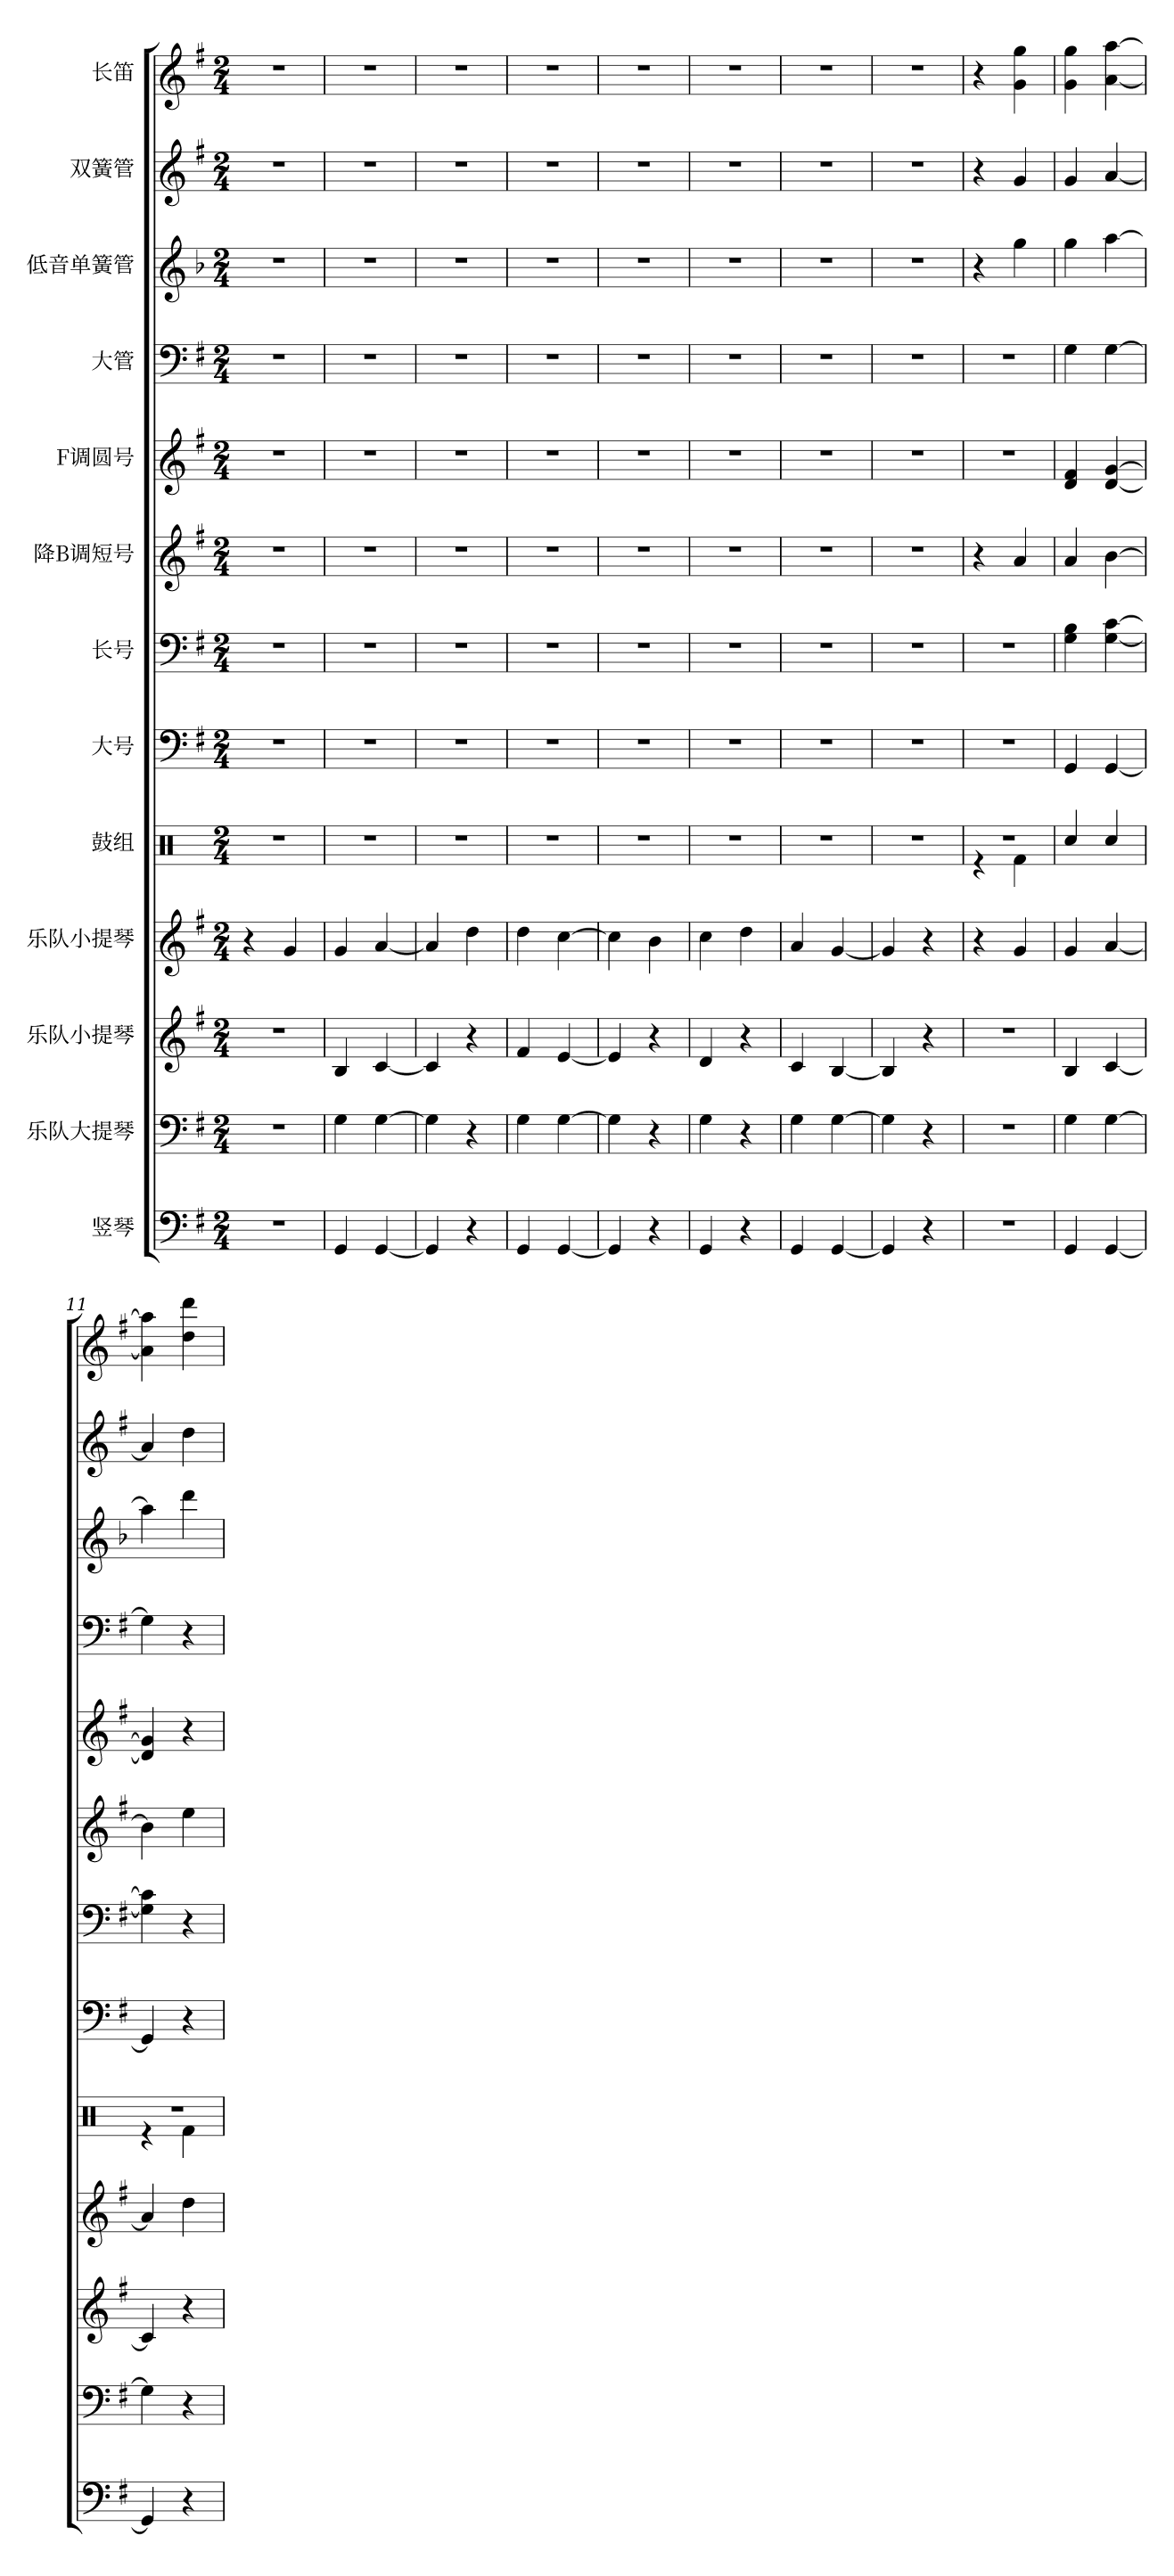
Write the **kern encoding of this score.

**kern	**kern	**kern	**kern	**kern	**kern	**kern	**kern	**kern	**kern	**kern	**kern	**kern
*part13	*part12	*part11	*part10	*part9	*part8	*part7	*part6	*part5	*part4	*part3	*part2	*part1
*staff13	*staff12	*staff11	*staff10	*staff9	*staff8	*staff7	*staff6	*staff5	*staff4	*staff3	*staff2	*staff1
*I"竖琴	*I"乐队大提琴	*I"乐队小提琴	*I"乐队小提琴	*I"鼓组	*I"大号	*I"长号	*I"降B调短号	*I"F调圆号	*I"大管	*I"低音单簧管	*I"双簧管	*I"长笛
*clefF4	*clefF4	*clefG2	*clefG2	*clefX	*clefF4	*clefF4	*clefG2	*clefG2	*clefF4	*clefG2	*clefG2	*clefG2
*	*	*	*	*	*	*	*ITrd1c2	*ITrd4c7	*	*ITrd8c14	*	*
*k[f#]	*k[f#]	*k[f#]	*k[f#]	*k[]	*k[f#]	*k[f#]	*k[b-]	*k[]	*k[f#]	*k[b-]	*k[f#]	*k[f#]
*M2/4	*M2/4	*M2/4	*M2/4	*M2/4	*M2/4	*M2/4	*M2/4	*M2/4	*M2/4	*M2/4	*M2/4	*M2/4
*MM250	*MM250	*MM250	*MM250	*MM250	*MM250	*MM250	*MM250	*MM250	*MM250	*MM250	*MM250	*MM250
=1	=1	=1	=1	=1	=1	=1	=1	=1	=1	=1	=1	=1
2r	2r	2r	4r	2r	2r	2r	2r	2r	2r	2r	2r	2r
.	.	.	4g/	.	.	.	.	.	.	.	.	.
=2	=2	=2	=2	=2	=2	=2	=2	=2	=2	=2	=2	=2
4GG/	4G\	4B/	4g/	2r	2r	2r	2r	2r	2r	2r	2r	2r
[4GG/	[4G\	[4c/	[4a/	.	.	.	.	.	.	.	.	.
=3	=3	=3	=3	=3	=3	=3	=3	=3	=3	=3	=3	=3
4GG/]	4G\]	4c/]	4a/]	2r	2r	2r	2r	2r	2r	2r	2r	2r
4r	4r	4r	4dd\	.	.	.	.	.	.	.	.	.
=4	=4	=4	=4	=4	=4	=4	=4	=4	=4	=4	=4	=4
4GG/	4G\	4f#/	4dd\	2r	2r	2r	2r	2r	2r	2r	2r	2r
[4GG/	[4G\	[4e/	[4cc\	.	.	.	.	.	.	.	.	.
=5	=5	=5	=5	=5	=5	=5	=5	=5	=5	=5	=5	=5
4GG/]	4G\]	4e/]	4cc\]	2r	2r	2r	2r	2r	2r	2r	2r	2r
4r	4r	4r	4b\	.	.	.	.	.	.	.	.	.
=6	=6	=6	=6	=6	=6	=6	=6	=6	=6	=6	=6	=6
4GG/	4G\	4d/	4cc\	2r	2r	2r	2r	2r	2r	2r	2r	2r
4r	4r	4r	4dd\	.	.	.	.	.	.	.	.	.
=7	=7	=7	=7	=7	=7	=7	=7	=7	=7	=7	=7	=7
4GG/	4G\	4c/	4a/	2r	2r	2r	2r	2r	2r	2r	2r	2r
[4GG/	[4G\	[4B/	[4g/	.	.	.	.	.	.	.	.	.
=8	=8	=8	=8	=8	=8	=8	=8	=8	=8	=8	=8	=8
4GG/]	4G\]	4B/]	4g/]	2r	2r	2r	2r	2r	2r	2r	2r	2r
4r	4r	4r	4r	.	.	.	.	.	.	.	.	.
=9	=9	=9	=9	=9	=9	=9	=9	=9	=9	=9	=9	=9
*	*	*	*	*^	*	*	*	*	*	*	*	*
2r	2r	2r	4r	2r	4r	2r	2r	4r	2r	2r	4r	4r	4r
.	.	.	4g/	.	4Rf\	.	.	4g/	.	.	4g\	4g/	4g\ 4gg\
*	*	*	*	*v	*v	*	*	*	*	*	*	*	*
=10	=10	=10	=10	=10	=10	=10	=10	=10	=10	=10	=10	=10
4GG/	4G\	4B/	4g/	4Rcc/	4GG/	4G\ 4B\	4g/	4G/ 4B/	4G\	4g\	4g/	4g\ 4gg\
[4GG/	[4G\	[4c/	[4a/	4Rcc/	[4GG/	[4G\ [4c\	[4a\	[4G/ [4c/	[4G\	[4a\	[4a/	[4a\ [4aa\
=11	=11	=11	=11	=11	=11	=11	=11	=11	=11	=11	=11	=11
*	*	*	*	*^	*	*	*	*	*	*	*	*
4GG/]	4G\]	4c/]	4a/]	2r	4r	4GG/]	4G\] 4c\]	4a\]	4G/] 4c/]	4G\]	4a\]	4a/]	4a\] 4aa\]
4r	4r	4r	4dd\	.	4Rf\	4r	4r	4dd\	4r	4r	4dd\	4dd\	4dd\ 4ddd\
*	*	*	*	*v	*v	*	*	*	*	*	*	*	*
=	=	=	=	=	=	=	=	=	=	=	=	=
*-	*-	*-	*-	*-	*-	*-	*-	*-	*-	*-	*-	*-
